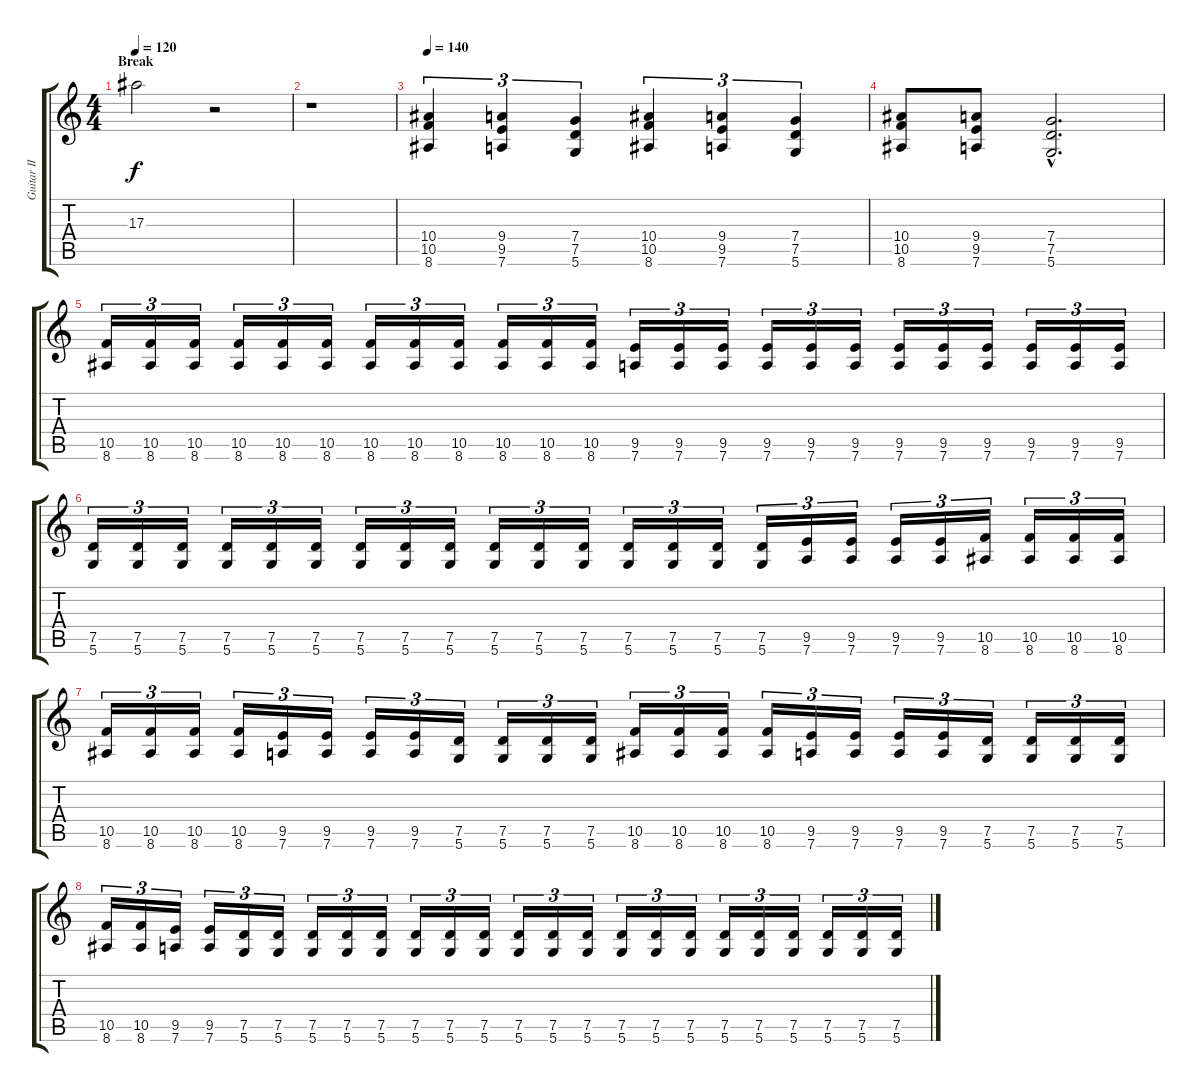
\track ("Guitar II" "Guitar II") {instrument distortionguitar}
\staff {score tabs}
\tuning (D4 A3 F3 C3 G2 D2) {hide}
\ts (4 4)
\section ("" "Break")
\tempo 120
\clef g2
\ks c
17.3.2{dy f} r.2 |
r.1 |
\tempo 140
(10.4 10.5 8.6).4{tu (3 2)} (9.4 9.5 7.6).4{tu (3 2)} (7.4 7.5 5.6).4{tu (3 2)} (10.4 10.5 8.6).4{tu (3 2)} (9.4 9.5 7.6).4{tu (3 2)} (7.4 7.5 5.6).4{tu (3 2)} |
(10.4 10.5 8.6).8 (9.4 9.5 7.6).8 (7.4{hac} 7.5{hac} 5.6{hac}).2{d} |
(10.5 8.6).16{tu (3 2)} (10.5 8.6).16{tu (3 2)} (10.5 8.6).16{tu (3 2)} (10.5 8.6).16{tu (3 2)} (10.5 8.6).16{tu (3 2)} (10.5 8.6).16{tu (3 2)} (10.5 8.6).16{tu (3 2)} (10.5 8.6).16{tu (3 2)} (10.5 8.6).16{tu (3 2)} (10.5 8.6).16{tu (3 2)} (10.5 8.6).16{tu (3 2)} (10.5 8.6).16{tu (3 2)} (9.5 7.6).16{tu (3 2)} (9.5 7.6).16{tu (3 2)} (9.5 7.6).16{tu (3 2)} (9.5 7.6).16{tu (3 2)} (9.5 7.6).16{tu (3 2)} (9.5 7.6).16{tu (3 2)} (9.5 7.6).16{tu (3 2)} (9.5 7.6).16{tu (3 2)} (9.5 7.6).16{tu (3 2)} (9.5 7.6).16{tu (3 2)} (9.5 7.6).16{tu (3 2)} (9.5 7.6).16{tu (3 2)} |
(7.5 5.6).16{tu (3 2)} (7.5 5.6).16{tu (3 2)} (7.5 5.6).16{tu (3 2)} (7.5 5.6).16{tu (3 2)} (7.5 5.6).16{tu (3 2)} (7.5 5.6).16{tu (3 2)} (7.5 5.6).16{tu (3 2)} (7.5 5.6).16{tu (3 2)} (7.5 5.6).16{tu (3 2)} (7.5 5.6).16{tu (3 2)} (7.5 5.6).16{tu (3 2)} (7.5 5.6).16{tu (3 2)} (7.5 5.6).16{tu (3 2)} (7.5 5.6).16{tu (3 2)} (7.5 5.6).16{tu (3 2)} (7.5 5.6).16{tu (3 2)} (9.5 7.6).16{tu (3 2)} (9.5 7.6).16{tu (3 2)} (9.5 7.6).16{tu (3 2)} (9.5 7.6).16{tu (3 2)} (10.5 8.6).16{tu (3 2)} (10.5 8.6).16{tu (3 2)} (10.5 8.6).16{tu (3 2)} (10.5 8.6).16{tu (3 2)} |
(10.5 8.6).16{tu (3 2)} (10.5 8.6).16{tu (3 2)} (10.5 8.6).16{tu (3 2)} (10.5 8.6).16{tu (3 2)} (9.5 7.6).16{tu (3 2)} (9.5 7.6).16{tu (3 2)} (9.5 7.6).16{tu (3 2)} (9.5 7.6).16{tu (3 2)} (7.5 5.6).16{tu (3 2)} (7.5 5.6).16{tu (3 2)} (7.5 5.6).16{tu (3 2)} (7.5 5.6).16{tu (3 2)} (10.5 8.6).16{tu (3 2)} (10.5 8.6).16{tu (3 2)} (10.5 8.6).16{tu (3 2)} (10.5 8.6).16{tu (3 2)} (9.5 7.6).16{tu (3 2)} (9.5 7.6).16{tu (3 2)} (9.5 7.6).16{tu (3 2)} (9.5 7.6).16{tu (3 2)} (7.5 5.6).16{tu (3 2)} (7.5 5.6).16{tu (3 2)} (7.5 5.6).16{tu (3 2)} (7.5 5.6).16{tu (3 2)} |
(10.5 8.6).16{tu (3 2)} (10.5 8.6).16{tu (3 2)} (9.5 7.6).16{tu (3 2)} (9.5 7.6).16{tu (3 2)} (7.5 5.6).16{tu (3 2)} (7.5 5.6).16{tu (3 2)} (7.5 5.6).16{tu (3 2)} (7.5 5.6).16{tu (3 2)} (7.5 5.6).16{tu (3 2)} (7.5 5.6).16{tu (3 2)} (7.5 5.6).16{tu (3 2)} (7.5 5.6).16{tu (3 2)} (7.5 5.6).16{tu (3 2)} (7.5 5.6).16{tu (3 2)} (7.5 5.6).16{tu (3 2)} (7.5 5.6).16{tu (3 2)} (7.5 5.6).16{tu (3 2)} (7.5 5.6).16{tu (3 2)} (7.5 5.6).16{tu (3 2)} (7.5 5.6).16{tu (3 2)} (7.5 5.6).16{tu (3 2)} (7.5 5.6).16{tu (3 2)} (7.5 5.6).16{tu (3 2)} (7.5 5.6).16{tu (3 2)}
